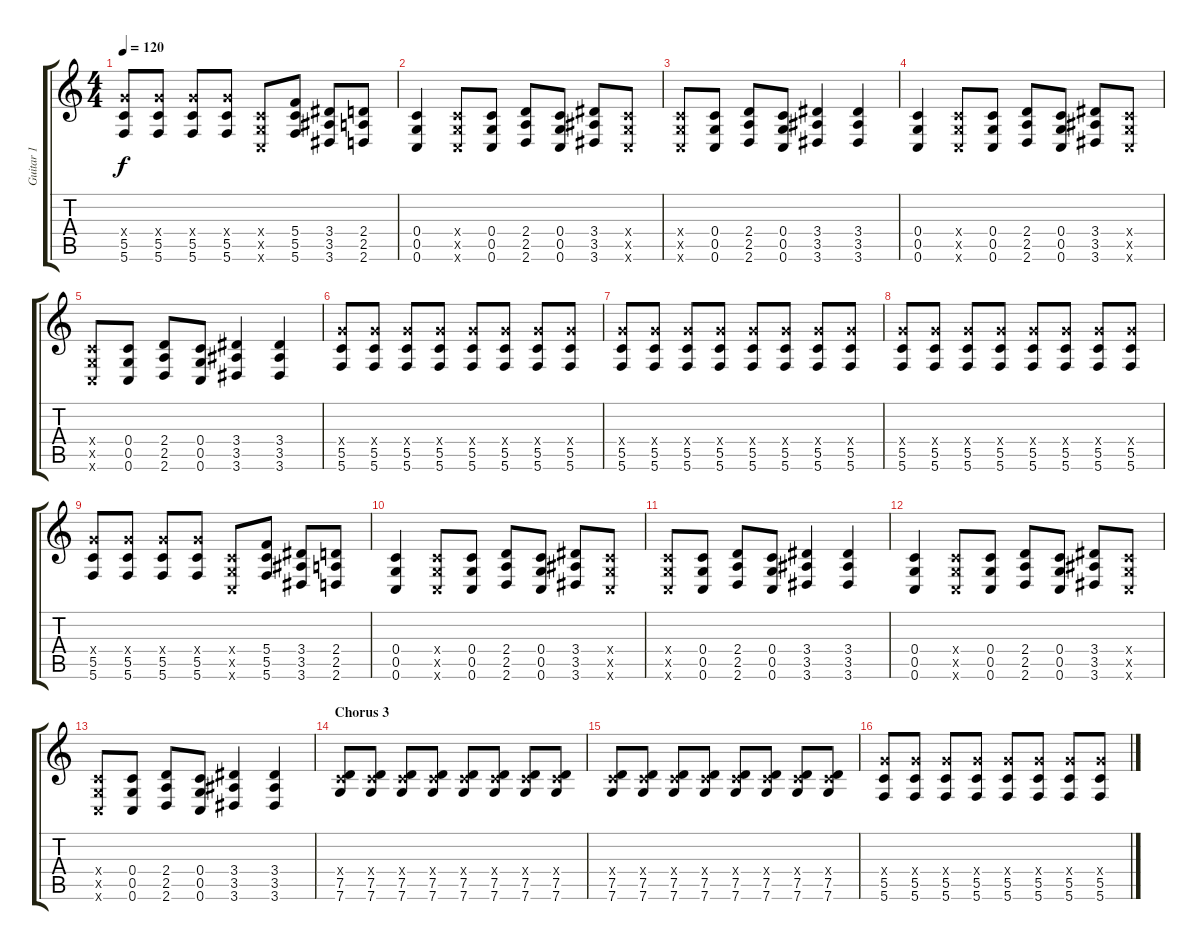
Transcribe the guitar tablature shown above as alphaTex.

\track ("Guitar 1" "Guitar 1") {instrument distortionguitar}
\staff {score tabs}
\tuning (D4 A3 F3 C3 G2 C2) {hide}
\ts (4 4)
\tempo 120
\clef g2
\ks c
(7.4{x} 5.5 5.6).8{dy f} (7.4{x} 5.5 5.6).8 (7.4{x} 5.5 5.6).8 (7.4{x} 5.5 5.6).8 (0.4{x} 0.5{x} 0.6{x}).8 (5.4 5.5 5.6).8 (3.4 3.5 3.6).8 (2.4 2.5 2.6).8 |
(0.4 0.5 0.6).4 (0.4{x} 0.5{x} 0.6{x}).8 (0.4 0.5 0.6).8 (2.4 2.5 2.6).8 (0.4 0.5 0.6).8 (3.4 3.5 3.6).8 (0.4{x} 0.5{x} 0.6{x}).8 |
(0.4{x} 0.5{x} 0.6{x}).8 (0.4 0.5 0.6).8 (2.4 2.5 2.6).8 (0.4 0.5 0.6).8 (3.4 3.5 3.6).4 (3.4 3.5 3.6).4 |
(0.4 0.5 0.6).4 (0.4{x} 0.5{x} 0.6{x}).8 (0.4 0.5 0.6).8 (2.4 2.5 2.6).8 (0.4 0.5 0.6).8 (3.4 3.5 3.6).8 (0.4{x} 0.5{x} 0.6{x}).8 |
(0.4{x} 0.5{x} 0.6{x}).8 (0.4 0.5 0.6).8 (2.4 2.5 2.6).8 (0.4 0.5 0.6).8 (3.4 3.5 3.6).4 (3.4 3.5 3.6).4 |
(7.4{x} 5.5 5.6).8 (7.4{x} 5.5 5.6).8 (7.4{x} 5.5 5.6).8 (7.4{x} 5.5 5.6).8 (7.4{x} 5.5 5.6).8 (7.4{x} 5.5 5.6).8 (7.4{x} 5.5 5.6).8 (7.4{x} 5.5 5.6).8 |
(7.4{x} 5.5 5.6).8 (7.4{x} 5.5 5.6).8 (7.4{x} 5.5 5.6).8 (7.4{x} 5.5 5.6).8 (7.4{x} 5.5 5.6).8 (7.4{x} 5.5 5.6).8 (7.4{x} 5.5 5.6).8 (7.4{x} 5.5 5.6).8 |
(7.4{x} 5.5 5.6).8 (7.4{x} 5.5 5.6).8 (7.4{x} 5.5 5.6).8 (7.4{x} 5.5 5.6).8 (7.4{x} 5.5 5.6).8 (7.4{x} 5.5 5.6).8 (7.4{x} 5.5 5.6).8 (7.4{x} 5.5 5.6).8 |
(7.4{x} 5.5 5.6).8 (7.4{x} 5.5 5.6).8 (7.4{x} 5.5 5.6).8 (7.4{x} 5.5 5.6).8 (0.4{x} 0.5{x} 0.6{x}).8 (5.4 5.5 5.6).8 (3.4 3.5 3.6).8 (2.4 2.5 2.6).8 |
(0.4 0.5 0.6).4 (0.4{x} 0.5{x} 0.6{x}).8 (0.4 0.5 0.6).8 (2.4 2.5 2.6).8 (0.4 0.5 0.6).8 (3.4 3.5 3.6).8 (0.4{x} 0.5{x} 0.6{x}).8 |
(0.4{x} 0.5{x} 0.6{x}).8 (0.4 0.5 0.6).8 (2.4 2.5 2.6).8 (0.4 0.5 0.6).8 (3.4 3.5 3.6).4 (3.4 3.5 3.6).4 |
(0.4 0.5 0.6).4 (0.4{x} 0.5{x} 0.6{x}).8 (0.4 0.5 0.6).8 (2.4 2.5 2.6).8 (0.4 0.5 0.6).8 (3.4 3.5 3.6).8 (0.4{x} 0.5{x} 0.6{x}).8 |
(0.4{x} 0.5{x} 0.6{x}).8 (0.4 0.5 0.6).8 (2.4 2.5 2.6).8 (0.4 0.5 0.6).8 (3.4 3.5 3.6).4 (3.4 3.5 3.6).4 |
\section ("" "Chorus 3")
(0.4{x} 7.5 7.6).8 (0.4{x} 7.5 7.6).8 (0.4{x} 7.5 7.6).8 (0.4{x} 7.5 7.6).8 (0.4{x} 7.5 7.6).8 (0.4{x} 7.5 7.6).8 (0.4{x} 7.5 7.6).8 (0.4{x} 7.5 7.6).8 |
(0.4{x} 7.5 7.6).8 (0.4{x} 7.5 7.6).8 (0.4{x} 7.5 7.6).8 (0.4{x} 7.5 7.6).8 (0.4{x} 7.5 7.6).8 (0.4{x} 7.5 7.6).8 (0.4{x} 7.5 7.6).8 (0.4{x} 7.5 7.6).8 |
(7.4{x} 5.5 5.6).8 (7.4{x} 5.5 5.6).8 (7.4{x} 5.5 5.6).8 (7.4{x} 5.5 5.6).8 (7.4{x} 5.5 5.6).8 (7.4{x} 5.5 5.6).8 (7.4{x} 5.5 5.6).8 (7.4{x} 5.5 5.6).8
